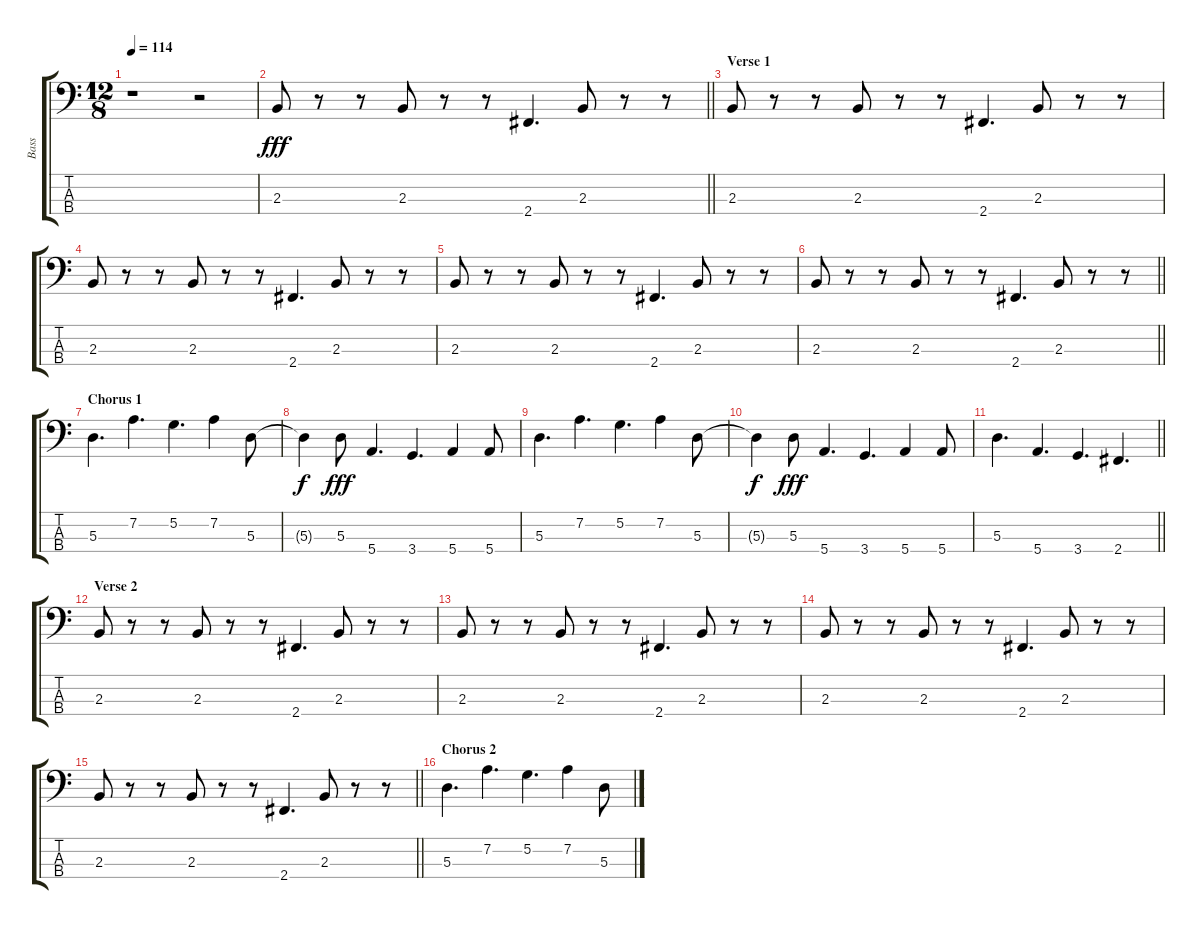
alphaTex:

\track ("Bass" "Bass") {instrument electricbassfinger}
\staff {score tabs}
\tuning (G2 D2 A1 E1) {hide}
\ts (12 8)
\tempo 114
\clef f4
\ks c
r.1{dy fff instrument electricbassfinger} r.2 |
\barLineRight lightlight
2.3.8 r.8 r.8 2.3.8 r.8 r.8 2.4.4{d} 2.3.8 r.8 r.8 |
\section ("" "Verse 1")
2.3.8 r.8 r.8 2.3.8 r.8 r.8 2.4.4{d} 2.3.8 r.8 r.8 |
2.3.8 r.8 r.8 2.3.8 r.8 r.8 2.4.4{d} 2.3.8 r.8 r.8 |
2.3.8 r.8 r.8 2.3.8 r.8 r.8 2.4.4{d} 2.3.8 r.8 r.8 |
\barLineRight lightlight
2.3.8 r.8 r.8 2.3.8 r.8 r.8 2.4.4{d} 2.3.8 r.8 r.8 |
\section ("" "Chorus 1")
5.3.4{d} 7.2.4{d} 5.2.4{d} 7.2.4 5.3.8 |
5.3{t}.4{dy f} 5.3.8{dy fff} 5.4.4{d} 3.4.4{d} 5.4.4 5.4.8 |
5.3.4{d} 7.2.4{d} 5.2.4{d} 7.2.4 5.3.8 |
5.3{t}.4{dy f} 5.3.8{dy fff} 5.4.4{d} 3.4.4{d} 5.4.4 5.4.8 |
\barLineRight lightlight
5.3.4{d} 5.4.4{d} 3.4.4{d} 2.4.4{d} |
\section ("" "Verse 2")
2.3.8 r.8 r.8 2.3.8 r.8 r.8 2.4.4{d} 2.3.8 r.8 r.8 |
2.3.8 r.8 r.8 2.3.8 r.8 r.8 2.4.4{d} 2.3.8 r.8 r.8 |
2.3.8 r.8 r.8 2.3.8 r.8 r.8 2.4.4{d} 2.3.8 r.8 r.8 |
\barLineRight lightlight
2.3.8 r.8 r.8 2.3.8 r.8 r.8 2.4.4{d} 2.3.8 r.8 r.8 |
\section ("" "Chorus 2")
5.3.4{d} 7.2.4{d} 5.2.4{d} 7.2.4 5.3.8
